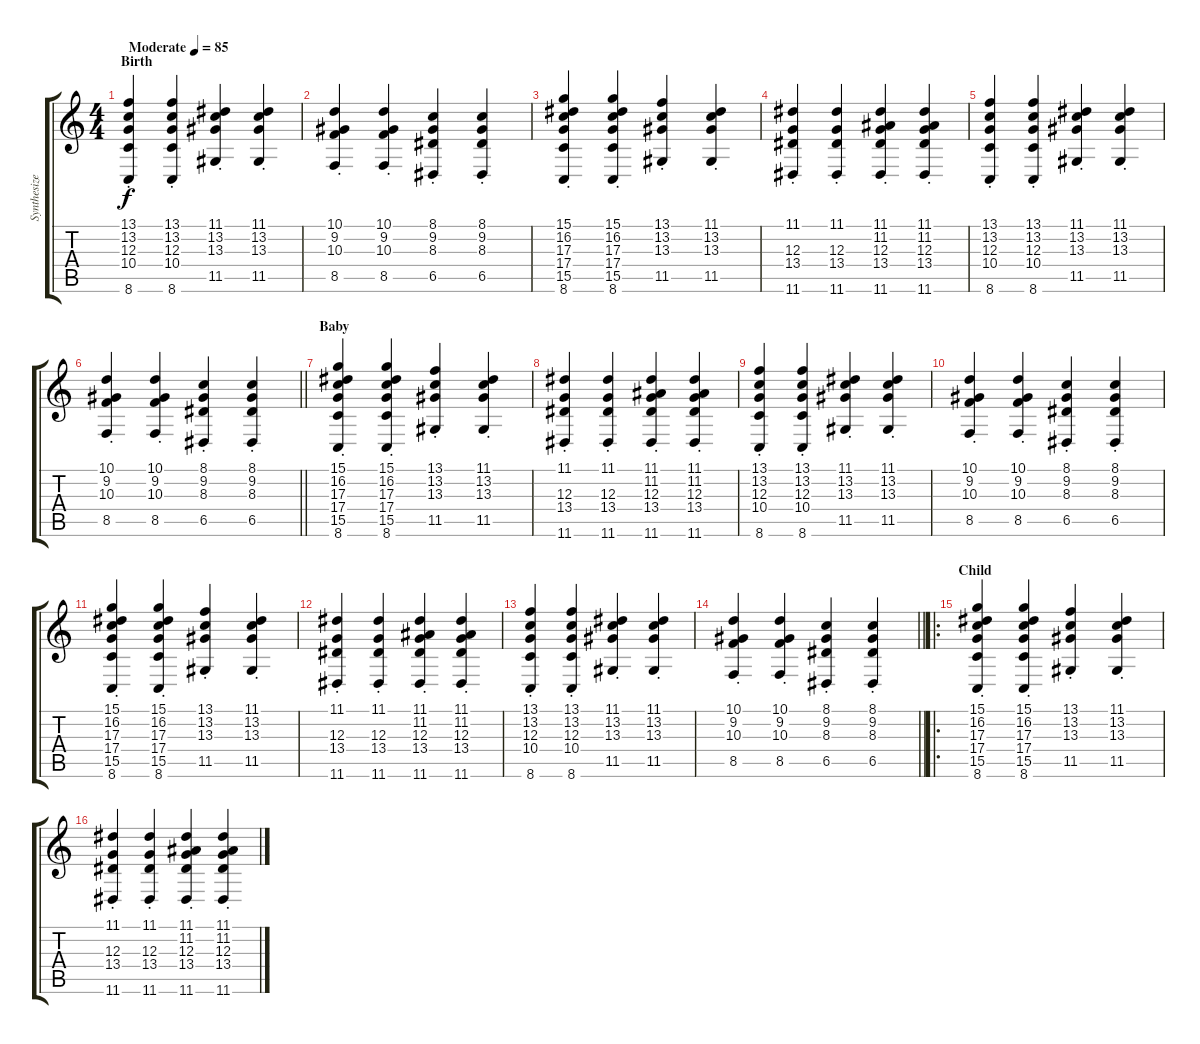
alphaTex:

\track ("Synthesizer" "Synthesize") {instrument pad6metallic}
\staff {score tabs}
\tuning (E4 B3 G3 D3 A2 E2) {hide}
\ts (4 4)
\section ("" "Birth")
\tempo (85 "Moderate")
\clef g2
\ks c
(13.1{st} 13.2{st} 12.3{st} 10.4{st} 8.6{st}).4{dy f volume 5 instrument pad6metallic} (13.1{st} 13.2{st} 12.3{st} 10.4{st} 8.6{st}).4 (11.1{st} 13.2{st} 13.3{st} 11.5{st}).4 (11.1{st} 13.2{st} 13.3{st} 11.5{st}).4 |
(10.1{st} 9.2{st} 10.3{st} 8.5{st}).4 (10.1{st} 9.2{st} 10.3{st} 8.5{st}).4 (8.1{st} 9.2{st} 8.3{st} 6.5{st}).4 (8.1{st} 9.2{st} 8.3{st} 6.5{st}).4 |
(15.1{st} 16.2{st} 17.3{st} 17.4{st} 15.5{st} 8.6{st}).4 (15.1{st} 16.2{st} 17.3{st} 17.4{st} 15.5{st} 8.6{st}).4 (13.1{st} 13.2{st} 13.3{st} 11.5{st}).4 (11.1{st} 13.2{st} 13.3{st} 11.5{st}).4 |
(11.1{st} 12.3{st} 13.4{st} 11.6{st}).4 (11.1{st} 12.3{st} 13.4{st} 11.6{st}).4 (11.1{st} 11.2{st} 12.3{st} 13.4{st} 11.6{st}).4 (11.1{st} 11.2{st} 12.3{st} 13.4{st} 11.6{st}).4 |
(13.1{st} 13.2{st} 12.3{st} 10.4{st} 8.6{st}).4 (13.1{st} 13.2{st} 12.3{st} 10.4{st} 8.6{st}).4 (11.1{st} 13.2{st} 13.3{st} 11.5{st}).4 (11.1{st} 13.2{st} 13.3{st} 11.5{st}).4 |
\barLineRight lightlight
(10.1{st} 9.2{st} 10.3{st} 8.5{st}).4 (10.1{st} 9.2{st} 10.3{st} 8.5{st}).4 (8.1{st} 9.2{st} 8.3{st} 6.5{st}).4 (8.1{st} 9.2{st} 8.3{st} 6.5{st}).4 |
\section ("" "Baby")
(15.1{st} 16.2{st} 17.3{st} 17.4{st} 15.5{st} 8.6{st}).4 (15.1{st} 16.2{st} 17.3{st} 17.4{st} 15.5{st} 8.6{st}).4 (13.1{st} 13.2{st} 13.3{st} 11.5{st}).4 (11.1{st} 13.2{st} 13.3{st} 11.5{st}).4 |
(11.1{st} 12.3{st} 13.4{st} 11.6{st}).4 (11.1{st} 12.3{st} 13.4{st} 11.6{st}).4 (11.1{st} 11.2{st} 12.3{st} 13.4{st} 11.6{st}).4 (11.1{st} 11.2{st} 12.3{st} 13.4{st} 11.6{st}).4 |
(13.1{st} 13.2{st} 12.3{st} 10.4{st} 8.6{st}).4 (13.1{st} 13.2{st} 12.3{st} 10.4{st} 8.6{st}).4 (11.1{st} 13.2{st} 13.3{st} 11.5{st}).4 (11.1{st} 13.2{st} 13.3{st} 11.5{st}).4 |
(10.1{st} 9.2{st} 10.3{st} 8.5{st}).4 (10.1{st} 9.2{st} 10.3{st} 8.5{st}).4 (8.1{st} 9.2{st} 8.3{st} 6.5{st}).4 (8.1{st} 9.2{st} 8.3{st} 6.5{st}).4 |
(15.1{st} 16.2{st} 17.3{st} 17.4{st} 15.5{st} 8.6{st}).4 (15.1{st} 16.2{st} 17.3{st} 17.4{st} 15.5{st} 8.6{st}).4 (13.1{st} 13.2{st} 13.3{st} 11.5{st}).4 (11.1{st} 13.2{st} 13.3{st} 11.5{st}).4 |
(11.1{st} 12.3{st} 13.4{st} 11.6{st}).4 (11.1{st} 12.3{st} 13.4{st} 11.6{st}).4 (11.1{st} 11.2{st} 12.3{st} 13.4{st} 11.6{st}).4 (11.1{st} 11.2{st} 12.3{st} 13.4{st} 11.6{st}).4 |
(13.1{st} 13.2{st} 12.3{st} 10.4{st} 8.6{st}).4 (13.1{st} 13.2{st} 12.3{st} 10.4{st} 8.6{st}).4 (11.1{st} 13.2{st} 13.3{st} 11.5{st}).4 (11.1{st} 13.2{st} 13.3{st} 11.5{st}).4 |
\barLineRight lightlight
(10.1{st} 9.2{st} 10.3{st} 8.5{st}).4 (10.1{st} 9.2{st} 10.3{st} 8.5{st}).4 (8.1{st} 9.2{st} 8.3{st} 6.5{st}).4 (8.1{st} 9.2{st} 8.3{st} 6.5{st}).4 |
\ro
\section ("" "Child")
(15.1{st} 16.2{st} 17.3{st} 17.4{st} 15.5{st} 8.6{st}).4 (15.1{st} 16.2{st} 17.3{st} 17.4{st} 15.5{st} 8.6{st}).4 (13.1{st} 13.2{st} 13.3{st} 11.5{st}).4 (11.1{st} 13.2{st} 13.3{st} 11.5{st}).4 |
(11.1{st} 12.3{st} 13.4{st} 11.6{st}).4 (11.1{st} 12.3{st} 13.4{st} 11.6{st}).4 (11.1{st} 11.2{st} 12.3{st} 13.4{st} 11.6{st}).4 (11.1{st} 11.2{st} 12.3{st} 13.4{st} 11.6{st}).4
